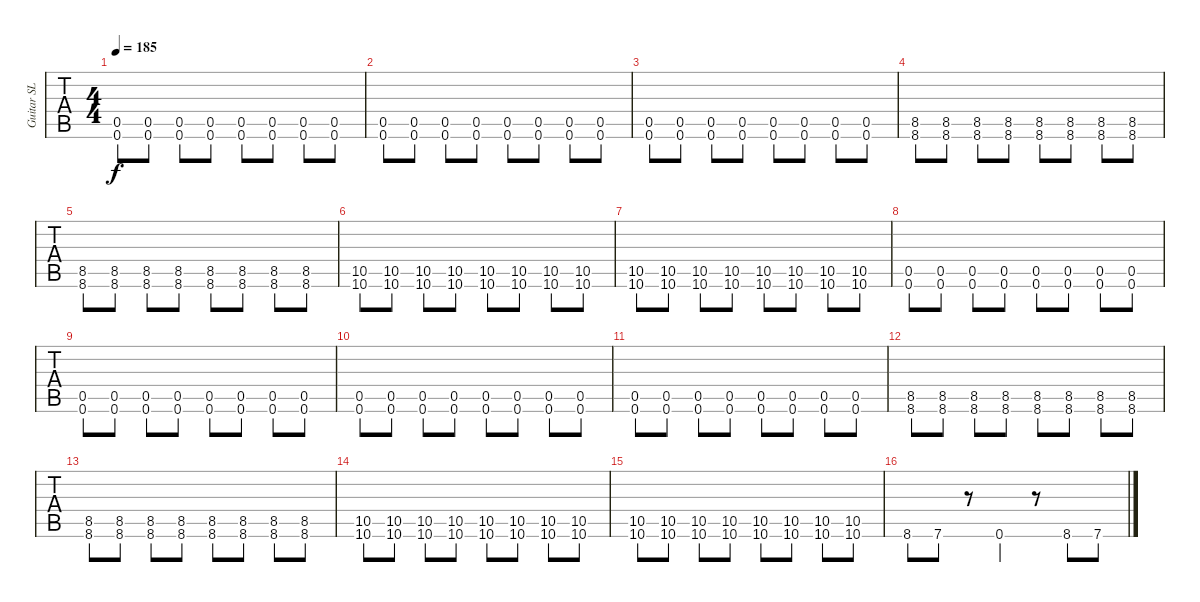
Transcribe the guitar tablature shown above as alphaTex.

\track ("Guitar SL" "Guitar SL") {instrument distortionguitar}
\staff {tabs}
\tuning (E4 B3 G3 D3 A2 D2) {hide}
\ts (4 4)
\tempo 185
\clef g2
\ks c
(0.5 0.6).8{dy f} (0.5 0.6).8 (0.5 0.6).8 (0.5 0.6).8 (0.5 0.6).8 (0.5 0.6).8 (0.5 0.6).8 (0.5 0.6).8 |
(0.5 0.6).8 (0.5 0.6).8 (0.5 0.6).8 (0.5 0.6).8 (0.5 0.6).8 (0.5 0.6).8 (0.5 0.6).8 (0.5 0.6).8 |
(0.5 0.6).8 (0.5 0.6).8 (0.5 0.6).8 (0.5 0.6).8 (0.5 0.6).8 (0.5 0.6).8 (0.5 0.6).8 (0.5 0.6).8 |
(8.5 8.6).8 (8.5 8.6).8 (8.5 8.6).8 (8.5 8.6).8 (8.5 8.6).8 (8.5 8.6).8 (8.5 8.6).8 (8.5 8.6).8 |
(8.5 8.6).8 (8.5 8.6).8 (8.5 8.6).8 (8.5 8.6).8 (8.5 8.6).8 (8.5 8.6).8 (8.5 8.6).8 (8.5 8.6).8 |
(10.5 10.6).8 (10.5 10.6).8 (10.5 10.6).8 (10.5 10.6).8 (10.5 10.6).8 (10.5 10.6).8 (10.5 10.6).8 (10.5 10.6).8 |
(10.5 10.6).8 (10.5 10.6).8 (10.5 10.6).8 (10.5 10.6).8 (10.5 10.6).8 (10.5 10.6).8 (10.5 10.6).8 (10.5 10.6).8 |
(0.5 0.6).8 (0.5 0.6).8 (0.5 0.6).8 (0.5 0.6).8 (0.5 0.6).8 (0.5 0.6).8 (0.5 0.6).8 (0.5 0.6).8 |
(0.5 0.6).8 (0.5 0.6).8 (0.5 0.6).8 (0.5 0.6).8 (0.5 0.6).8 (0.5 0.6).8 (0.5 0.6).8 (0.5 0.6).8 |
(0.5 0.6).8 (0.5 0.6).8 (0.5 0.6).8 (0.5 0.6).8 (0.5 0.6).8 (0.5 0.6).8 (0.5 0.6).8 (0.5 0.6).8 |
(0.5 0.6).8 (0.5 0.6).8 (0.5 0.6).8 (0.5 0.6).8 (0.5 0.6).8 (0.5 0.6).8 (0.5 0.6).8 (0.5 0.6).8 |
(8.5 8.6).8 (8.5 8.6).8 (8.5 8.6).8 (8.5 8.6).8 (8.5 8.6).8 (8.5 8.6).8 (8.5 8.6).8 (8.5 8.6).8 |
(8.5 8.6).8 (8.5 8.6).8 (8.5 8.6).8 (8.5 8.6).8 (8.5 8.6).8 (8.5 8.6).8 (8.5 8.6).8 (8.5 8.6).8 |
(10.5 10.6).8 (10.5 10.6).8 (10.5 10.6).8 (10.5 10.6).8 (10.5 10.6).8 (10.5 10.6).8 (10.5 10.6).8 (10.5 10.6).8 |
(10.5 10.6).8 (10.5 10.6).8 (10.5 10.6).8 (10.5 10.6).8 (10.5 10.6).8 (10.5 10.6).8 (10.5 10.6).8 (10.5 10.6).8 |
8.6.8 7.6.8 r.8 0.6.4 r.8 8.6.8 7.6.8
